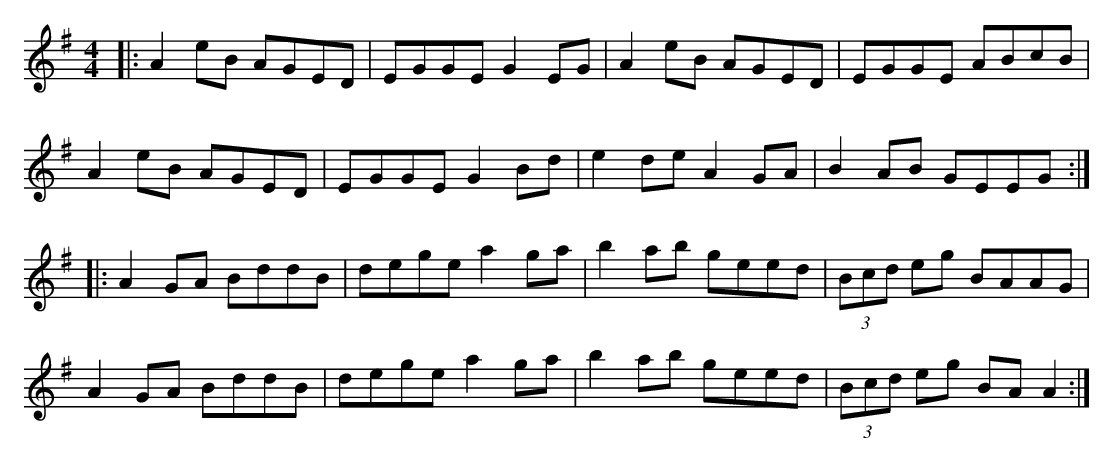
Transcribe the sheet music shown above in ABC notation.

X:1
M:4/4
K:Ador
|:A2eB AGED|EGGE G2EG|A2eB AGED|EGGE ABcB|
A2eB AGED|EGGE G2Bd|e2de A2GA|B2AB GEEG:|
|:A2GA BddB|dege a2ga|b2ab geed|(3Bcd eg BAAG|
A2GA BddB|dege a2ga|b2ab geed|(3Bcd eg BA A2:|
